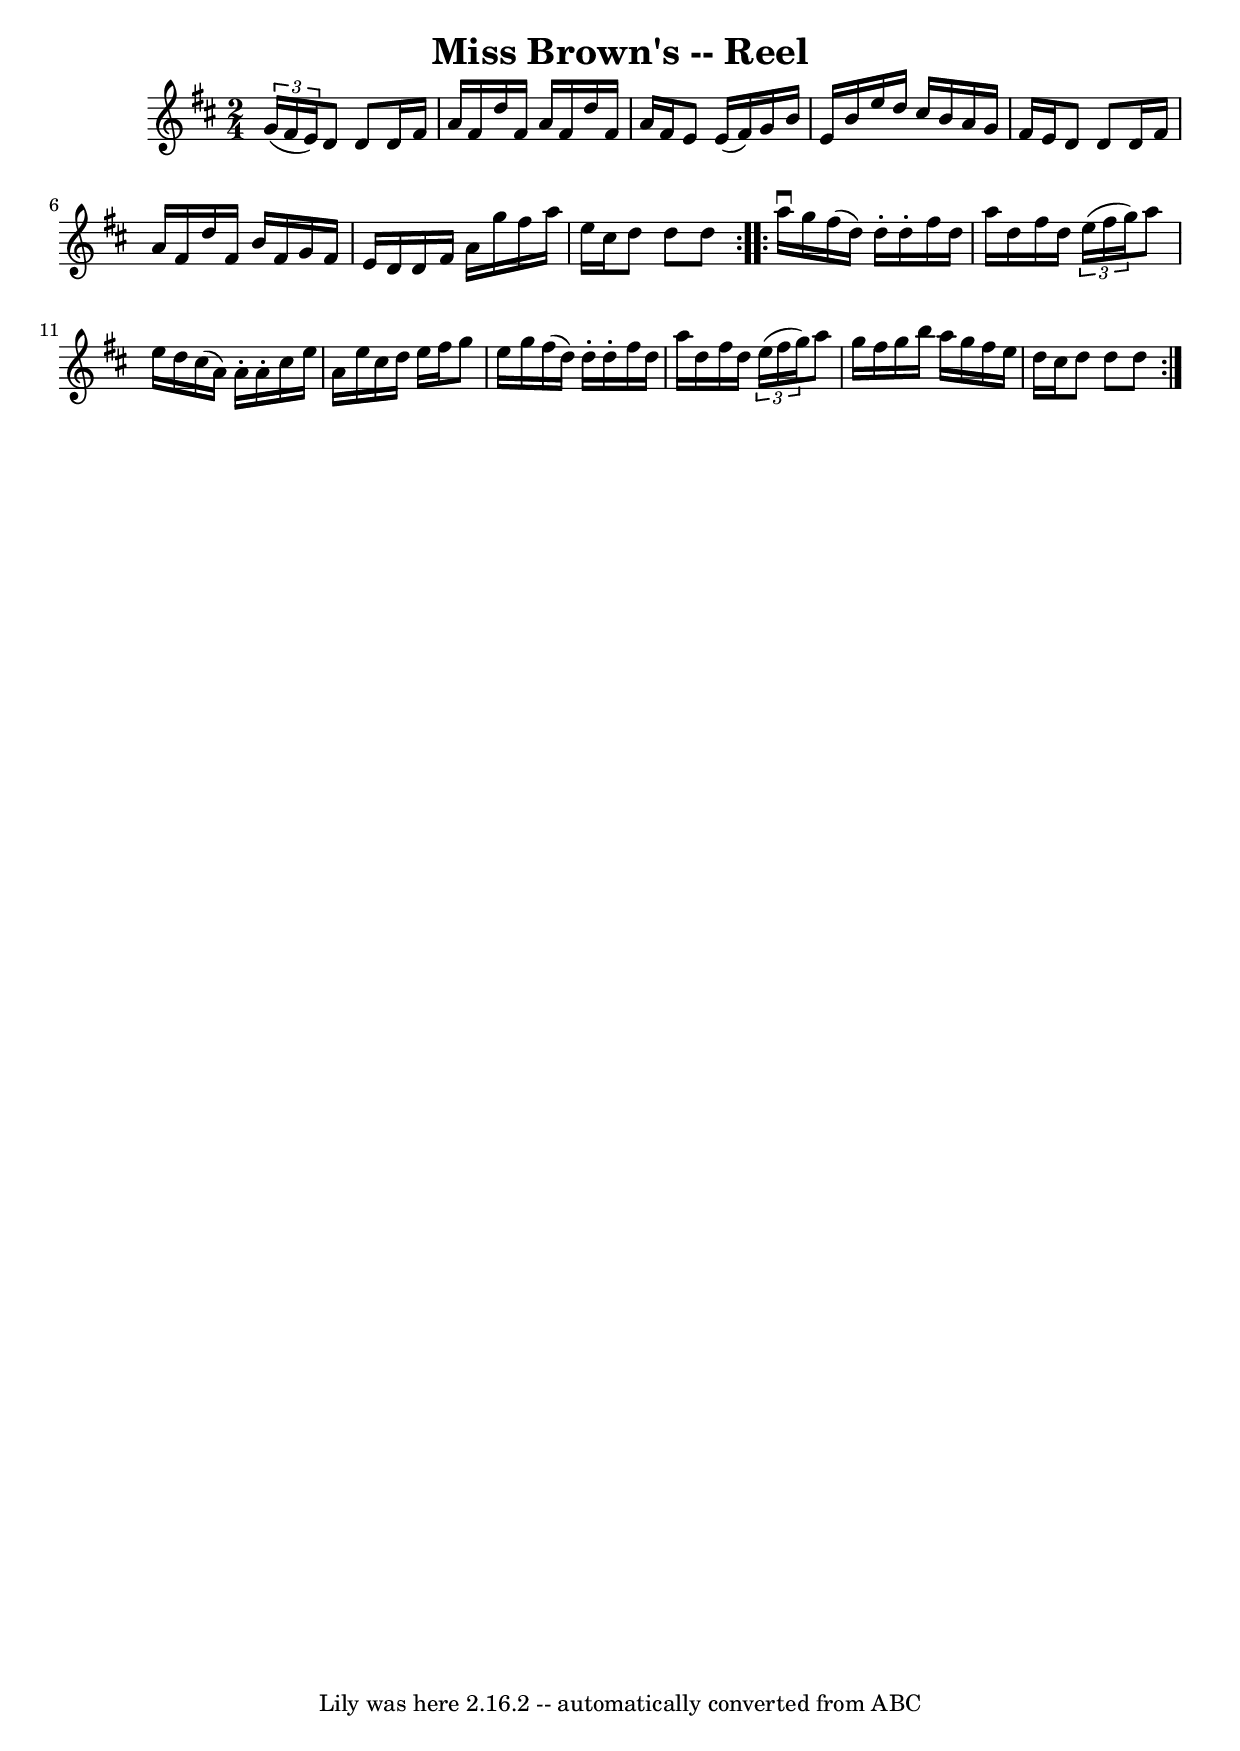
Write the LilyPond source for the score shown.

\version "2.7.40"
\include "Mammoth.ily"
\header {
	%% book = "Ryan's Mammoth Collection"
	crossRefNumber = "1"
	footnotes = ""
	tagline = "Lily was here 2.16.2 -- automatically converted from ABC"
	title = "Miss Brown's -- Reel"
}
voicedefault =  {


\repeat volta 2 {
\time 2/4 
\key d \major   \times 2/3 { g'16 (fis'16 e'16) } |
 
 d'8 d'8 d'16 fis'16 a'16 fis'16  |
 d''16 fis'16    
a'16 fis'16 d''16 fis'16 a'16 fis'16  |
 e'8 e'16 (
fis'16) g'16 b'16 e'16 b'16  |
 e''16 d''16 cis''16 
 b'16 a'16 g'16 fis'16 e'16  |
 d'8 d'8 d'16    
fis'16 a'16 fis'16  |
 d''16 fis'16 b'16 fis'16 g'16  
 fis'16 e'16 d'16  |
 d'16 fis'16 a'16 g''16 fis''16 
 a''16 e''16 cis''16  |
 d''8 d''8 d''8  
} \repeat volta 2 { a''16^\downbow g''16  |
 fis''16 (d''16  
-) d''16 -. d''16 -. fis''16 d''16 a''16 d''16  |
   
fis''16 d''16    \times 2/3 { e''16 (fis''16 g''16) } a''8    
e''16 d''16  |
 cis''16 (a'16) a'16 -. a'16 -. cis''16   
 e''16 a'16 e''16  |
 cis''16 d''16 e''16 fis''16    
g''8 e''16 g''16  |
 fis''16 (d''16) d''16 -. d''16 
-. fis''16 d''16 a''16 d''16  |
 fis''16 d''16    
\times 2/3 { e''16 (fis''16 g''16) } a''8 g''16 fis''16  
|
 g''16 b''16 a''16 g''16 fis''16 e''16 d''16    
cis''16  |
 d''8 d''8 d''8  }   
}

\score{
    <<

	\context Staff="default"
	{
	    \voicedefault 
	}

    >>
	\layout {
	}
	\midi {}
}
